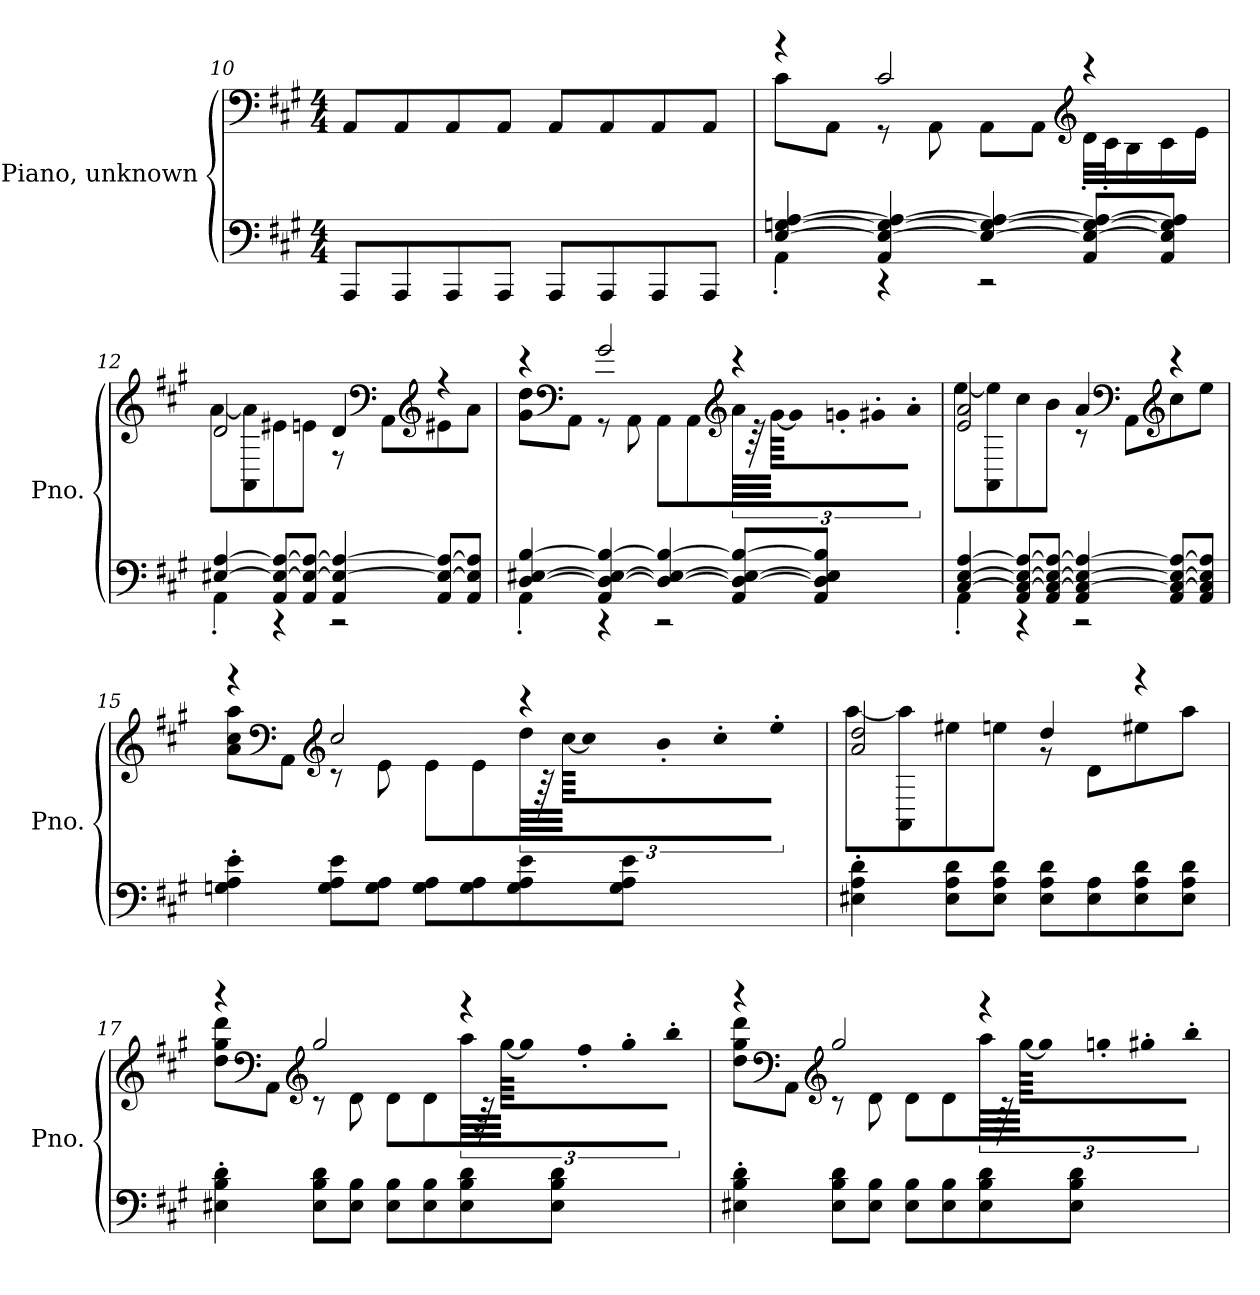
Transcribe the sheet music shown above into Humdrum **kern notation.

**kern	**kern
*part1	*part1
*staff2	*staff1
*I"Piano, unknown	*
*I'Pno.	*
*clefF4	*clefF4
*k[f#c#g#]	*k[f#c#g#]
*M4/4	*M4/4
=10	=10
8AAA/L	8AA/L
8AAA/	8AA/
8AAA/	8AA/
8AAA/J	8AA/J
8AAA/L	8AA/L
8AAA/	8AA/
8AAA/	8AA/
8AAA/J	8AA/J
=11	=11
*^	*^
[4E/ [4Gn/ [4A/	4AA'\	4r	8c#\L
.	.	.	8AA\J
4AA/ 4E/_ 4G/_ 4A/_	4r	2c#/	8r
.	.	.	8AA\
4E/_ 4G/_ 4A/_	2r	.	8AA\L
.	.	.	8AA\J
*	*	*clefG2	*
8AA/ 8E/_ 8G/_ 8A/_L	.	4r	32d'\LLL
.	.	.	32c#'\J
.	.	.	16B\
8AA/ 8E/] 8G/] 8A/]J	.	.	16c#\
.	.	.	16e\JJ
!!LO:LB:g=z	!!
=12	=12	=12	=12
[4E#X/ [4A/	4AA'\	2d/	[8a\L
.	.	.	8AA\ 8a\]
8AA/ 8E#/_ 8A/_L	4r	.	8e#X\
8AA/ 8E#/_ 8A/_J	.	.	8en\J
4AA/ 4E#/_ 4A/_	2r	4d/	8r
*	*	*clefF4	*
.	.	.	8AA\L
*	*	*clefG2	*
8AA/ 8E#/_ 8A/_L	.	4r	8e#X\
8AA/ 8E#/] 8A/]J	.	.	8a\J
=13	=13	=13	=13
[4D/ [4E#X/ [4B/	4AA'\	4r	8g#\ 8dd\L
*	*	*clefF4	*
.	.	.	8AA\J
4AA/ 4D/_ 4E#/_ 4B/_	4r	2g#/	8r
.	.	.	8AA\
4D/_ 4E#/_ 4B/_	2r	.	8AA\L
.	.	.	8AA\
*	*	*clefG2	*
8AA/ 8D/_ 8E#/_ 8B/_L	.	4r	96a\Jkkk
.	.	.	96r
.	.	.	[96g#\KLLL
.	.	.	32g#\J]
.	.	.	16gn'\
8AA/ 8D/] 8E#/] 8B/]J	.	.	16g#X'\
.	.	.	16a'\JJ
!!LO:LB:g=z	!!
=14	=14	=14	=14
[4C#/ [4E/ [4A/	4AA'\	2e/ 2a/	[8ee\L
.	.	.	8AA\ 8ee\]
8AA/ 8C#/_ 8E/_ 8A/_L	4r	.	8cc#\
8AA/ 8C#/_ 8E/_ 8A/_J	.	.	8b\J
4AA/ 4C#/_ 4E/_ 4A/_	2r	4a/	8r
*	*	*clefF4	*
.	.	.	8AA\L
*	*	*clefG2	*
8AA/ 8C#/_ 8E/_ 8A/_L	.	4r	8cc#\
8AA/ 8C#/] 8E/] 8A/]J	.	.	8ee\J
*v	*v	*	*
=15	=15	=15
4Gn\' 4A\' 4e\'	4r	8a\ 8cc#\ 8aa\L
*	*clefF4	*
.	.	8AA\J
*	*clefG2	*
8G\ 8A\ 8e\L	2cc#/	8r
8G\ 8A\J	.	8e\
8G\ 8A\L	.	8e\L
8G\ 8A\	.	8e\
8G\ 8A\ 8e\	4r	96dd\Jkkk
.	.	96r
.	.	[96cc#\KLLL
.	.	32cc#\J]
.	.	16b'\
8G\ 8A\ 8e\J	.	16cc#'\
.	.	16ee'\JJ
!!LO:LB:g=z	!!
=16	=16	=16
4E#X\' 4A\' 4d\'	2a/ 2dd/	[8aa\L
.	.	8AA\ 8aa\]
8E#\ 8A\ 8d\L	.	8ee#X\
8E#\ 8A\ 8d\J	.	8een\J
8E#\ 8A\ 8d\L	4dd/	8r
8E#\ 8A\	.	8d\L
8E#\ 8A\ 8d\	4r	8ee#X\
8E#\ 8A\ 8d\J	.	8aa\J
=17	=17	=17
4E#X\' 4B\' 4d\'	4r	8dd\ 8gg#\ 8ddd\L
*	*clefF4	*
.	.	8AA\J
*	*clefG2	*
8E#\ 8B\ 8d\L	2gg#/	8r
8E#\ 8B\J	.	8d\
8E#\ 8B\L	.	8d\L
8E#\ 8B\	.	8d\
8E#\ 8B\ 8d\	4r	96aa\Jkkk
.	.	96r
.	.	[96gg#\KLLL
.	.	32gg#\J]
.	.	16ff#'\
8E#\ 8B\ 8d\J	.	16gg#'\
.	.	16bb'\JJ
!!LO:LB:g=z	!!
=18	=18	=18
4E#X\' 4B\' 4d\'	4r	8dd\ 8gg#\ 8ddd\L
*	*clefF4	*
.	.	8AA\J
*	*clefG2	*
8E#\ 8B\ 8d\L	2gg#/	8r
8E#\ 8B\J	.	8d\
8E#\ 8B\L	.	8d\L
8E#\ 8B\	.	8d\
8E#\ 8B\ 8d\	4r	96aa\Jkkk
.	.	96r
.	.	[96gg#\KLLL
.	.	32gg#\J]
.	.	16ggn'\
8E#\ 8B\ 8d\J	.	16gg#X'\
.	.	16bb'\JJ
*	*v	*v
=	=
*-	*-
